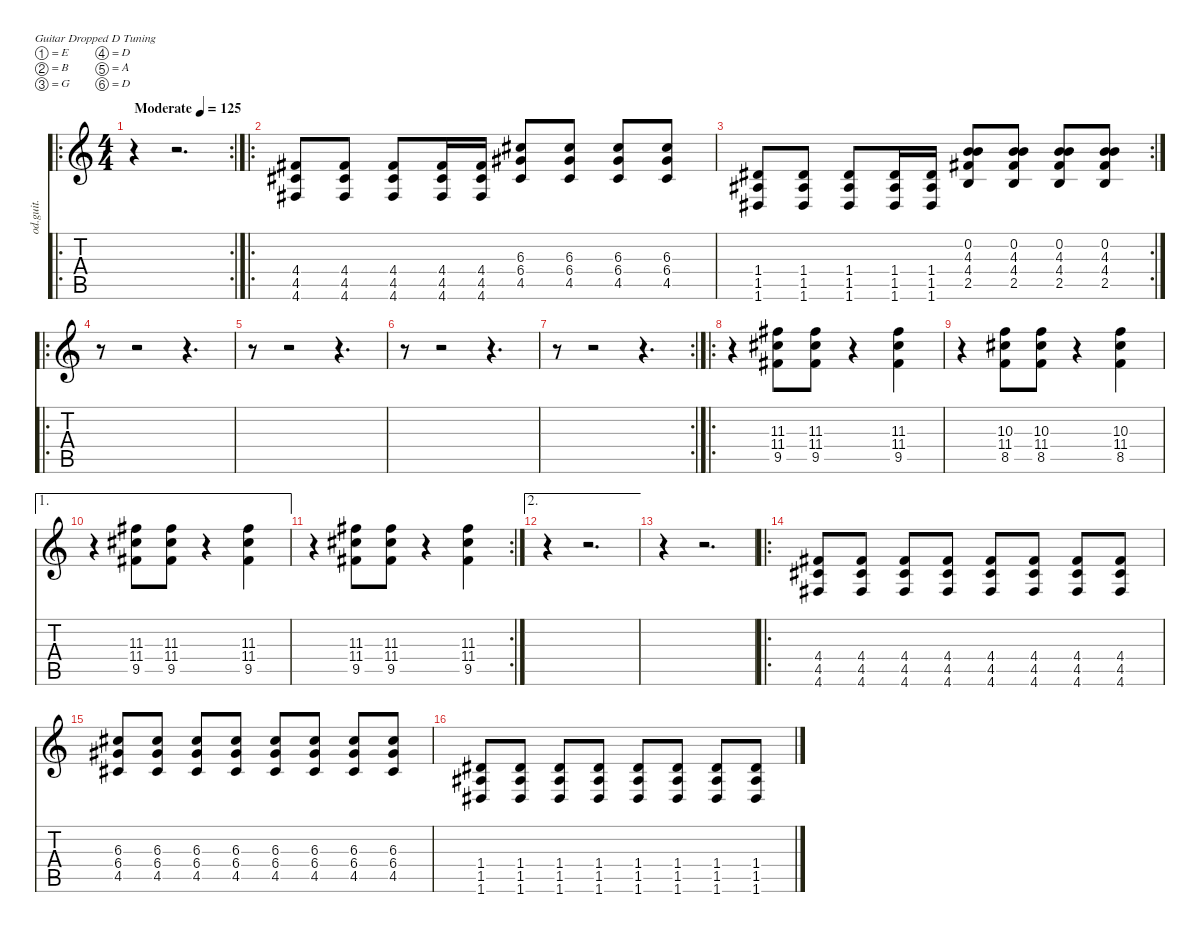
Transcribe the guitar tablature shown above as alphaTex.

\defaultSystemsLayout 4
\hideDynamics
\bracketExtendMode nobrackets
\otherSystemsTrackNameOrientation horizontal
\track ("Piste 2" "od.guit.") {instrument overdrivenguitar}
\staff {score tabs}
\tuning (E4 B3 G3 D3 A2 D2)
\ro
\rc 2
\ts (4 4)
\beaming (8 2 2 2 2)
\tempo (125 "Moderate")
\clef g2
\ks c
r.4{dy f instrument overdrivenguitar} r.2{d} |
\ro
(4.4{acc #} 4.5{acc #} 4.6{acc #}).8 (4.4{acc #} 4.5{acc #} 4.6{acc #}).8 (4.4{acc #} 4.5{acc #} 4.6{acc #}).8 (4.4{acc #} 4.5{acc #} 4.6{acc #}).16 (4.4{acc #} 4.5{acc #} 4.6{acc #}).16 (6.3{acc #} 6.4{acc #} 4.5{acc #}).8 (6.3{acc #} 6.4{acc #} 4.5{acc #}).8 (6.3{acc #} 6.4{acc #} 4.5{acc #}).8 (6.3{acc #} 6.4{acc #} 4.5{acc #}).8 |
\rc 2
(1.4{acc #} 1.5{acc #} 1.6{acc #}).8 (1.4{acc #} 1.5{acc #} 1.6{acc #}).8 (1.4{acc #} 1.5{acc #} 1.6{acc #}).8 (1.4{acc #} 1.5{acc #} 1.6{acc #}).16 (1.4{acc #} 1.5{acc #} 1.6{acc #}).16 (0.2 4.3 4.4{acc #} 2.5).8 (0.2 4.3 4.4{acc #} 2.5).8 (0.2 4.3 4.4{acc #} 2.5).8 (0.2 4.3 4.4{acc #} 2.5).8 |
\ro
r.8 r.2 r.4{d} |
r.8 r.2 r.4{d} |
r.8 r.2 r.4{d} |
\rc 2
r.8 r.2 r.4{d} |
\ro
r.4 (11.3{acc #} 11.4{acc #} 9.5{acc #}).8 (11.3{acc #} 11.4{acc #} 9.5{acc #}).8 r.4 (11.3{acc #} 11.4{acc #} 9.5{acc #}).4 |
r.4 (10.3 11.4{acc #} 8.5).8 (10.3 11.4{acc #} 8.5).8 r.4 (10.3 11.4{acc #} 8.5).4 |
\ae 1
r.4 (11.3{acc #} 11.4{acc #} 9.5{acc #}).8 (11.3{acc #} 11.4{acc #} 9.5{acc #}).8 r.4 (11.3{acc #} 11.4{acc #} 9.5{acc #}).4 |
\rc 2
r.4 (11.3{acc #} 11.4{acc #} 9.5{acc #}).8 (11.3{acc #} 11.4{acc #} 9.5{acc #}).8 r.4 (11.3{acc #} 11.4{acc #} 9.5{acc #}).4 |
\ae 2
r.4 r.2{d} |
r.4 r.2{d} |
\ro
(4.4{acc #} 4.5{acc #} 4.6{acc #}).8 (4.4{acc #} 4.5{acc #} 4.6{acc #}).8 (4.4{acc #} 4.5{acc #} 4.6{acc #}).8 (4.4{acc #} 4.5{acc #} 4.6{acc #}).8 (4.4{acc #} 4.5{acc #} 4.6{acc #}).8 (4.4{acc #} 4.5{acc #} 4.6{acc #}).8 (4.4{acc #} 4.5{acc #} 4.6{acc #}).8 (4.4{acc #} 4.5{acc #} 4.6{acc #}).8 |
(6.3{acc #} 6.4{acc #} 4.5{acc #}).8 (6.3{acc #} 6.4{acc #} 4.5{acc #}).8 (6.3{acc #} 6.4{acc #} 4.5{acc #}).8 (6.3{acc #} 6.4{acc #} 4.5{acc #}).8 (6.3{acc #} 6.4{acc #} 4.5{acc #}).8 (6.3{acc #} 6.4{acc #} 4.5{acc #}).8 (6.3{acc #} 6.4{acc #} 4.5{acc #}).8 (6.3{acc #} 6.4{acc #} 4.5{acc #}).8 |
(1.4{acc #} 1.5{acc #} 1.6{acc #}).8 (1.4{acc #} 1.5{acc #} 1.6{acc #}).8 (1.4{acc #} 1.5{acc #} 1.6{acc #}).8 (1.4{acc #} 1.5{acc #} 1.6{acc #}).8 (1.4{acc #} 1.5{acc #} 1.6{acc #}).8 (1.4{acc #} 1.5{acc #} 1.6{acc #}).8 (1.4{acc #} 1.5{acc #} 1.6{acc #}).8 (1.4{acc #} 1.5{acc #} 1.6{acc #}).8
